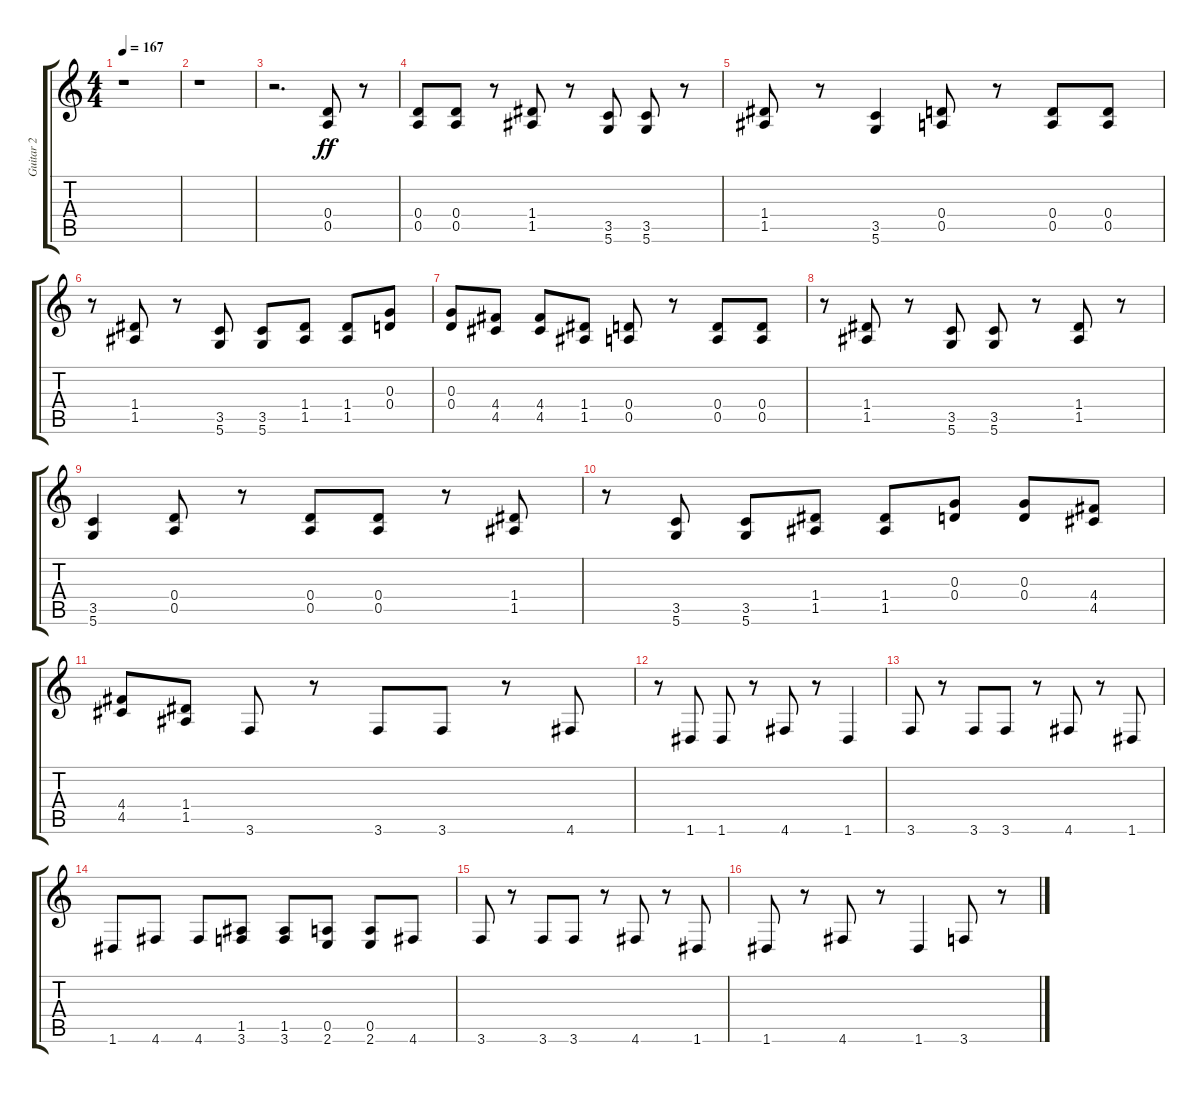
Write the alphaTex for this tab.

\track ("Guitar 2" "Guitar 2") {instrument distortionguitar}
\staff {score tabs}
\tuning (E4 B3 G3 D3 A2 D2) {hide}
\ts (4 4)
\tempo 167
\clef g2
\ks c
r.1{dy f} |
r.1 |
r.2{d} (0.4 0.5).8{dy ff} r.8 |
(0.4 0.5).8 (0.4 0.5).8 r.8 (1.4 1.5).8 r.8 (3.5 5.6).8 (3.5 5.6).8 r.8 |
(1.4 1.5).8 r.8 (3.5 5.6).4 (0.4 0.5).8 r.8 (0.4 0.5).8 (0.4 0.5).8 |
r.8 (1.4 1.5).8 r.8 (3.5 5.6).8 (3.5 5.6).8 (1.4 1.5).8 (1.4 1.5).8 (0.3 0.4).8 |
(0.3 0.4).8 (4.4 4.5).8 (4.4 4.5).8 (1.4 1.5).8 (0.4 0.5).8 r.8 (0.4 0.5).8 (0.4 0.5).8 |
r.8 (1.4 1.5).8 r.8 (3.5 5.6).8 (3.5 5.6).8 r.8 (1.4 1.5).8 r.8 |
(3.5 5.6).4 (0.4 0.5).8 r.8 (0.4 0.5).8 (0.4 0.5).8 r.8 (1.4 1.5).8 |
r.8 (3.5 5.6).8 (3.5 5.6).8 (1.4 1.5).8 (1.4 1.5).8 (0.3 0.4).8 (0.3 0.4).8 (4.4 4.5).8 |
(4.4 4.5).8 (1.4 1.5).8 3.6.8 r.8 3.6.8 3.6.8 r.8 4.6.8 |
r.8 1.6.8 1.6.8 r.8 4.6.8 r.8 1.6.4 |
3.6.8 r.8 3.6.8 3.6.8 r.8 4.6.8 r.8 1.6.8 |
1.6.8 4.6.8 4.6.8 (1.5 3.6).8 (1.5 3.6).8 (0.5 2.6).8 (0.5 2.6).8 4.6.8 |
3.6.8 r.8 3.6.8 3.6.8 r.8 4.6.8 r.8 1.6.8 |
1.6.8 r.8 4.6.8 r.8 1.6.4 3.6.8 r.8
